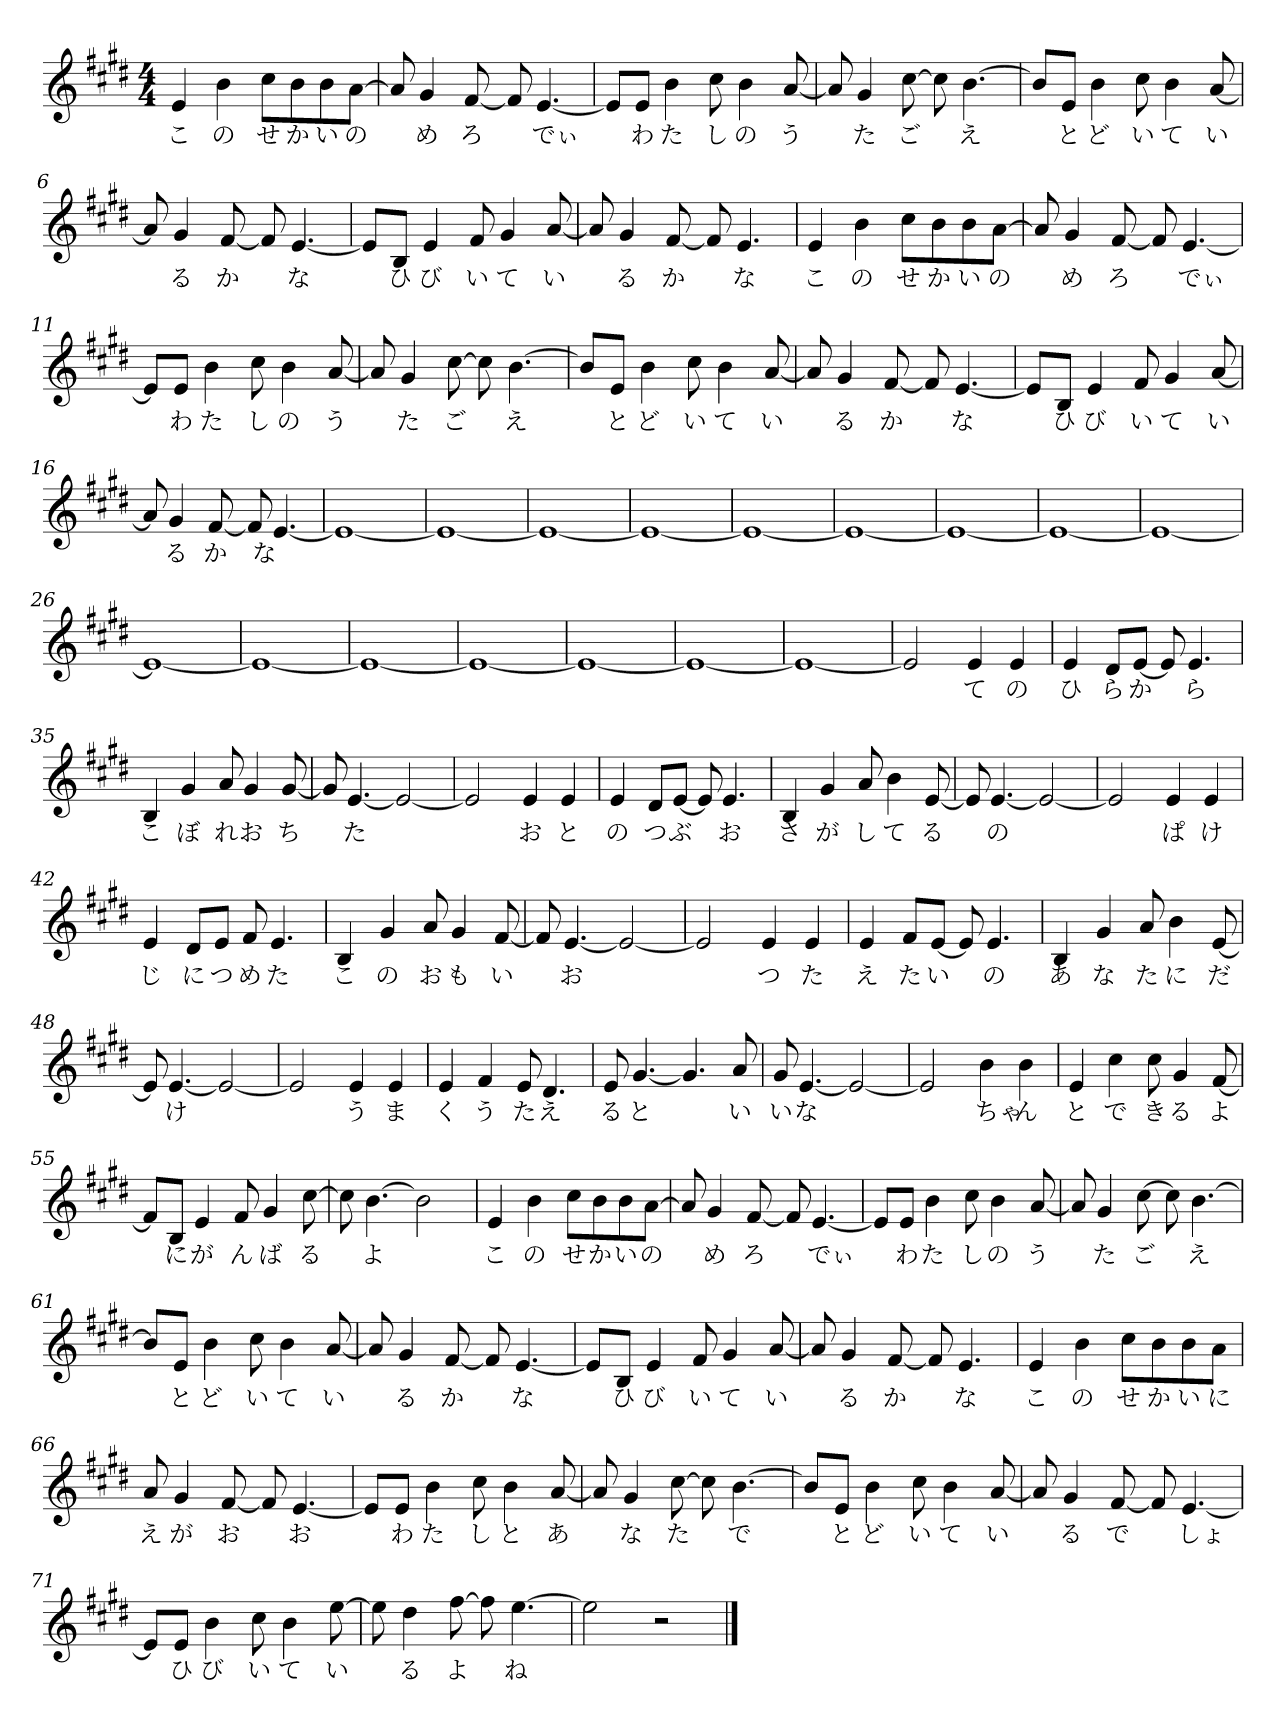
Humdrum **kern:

**kern	**text
*part1	*part1
*staff1	*staff1
*clefG2	*
*k[f#c#g#d#]	*
*M4/4	*
*MM125	*
=1	=1
4e	こ
4b	の
8cc#L	せ
8b	か
8b	い
[8aJ	の
=2	=2
8a]	.
4g#	め
[8f#	ろ
8f#]	.
[4.e	でぃ
=3	=3
8eL]	.
8eJ	わ
4b	た
8cc#	し
4b	の
[8a	う
=4	=4
8a]	.
4g#	た
[8cc#	ご
8cc#]	.
[4.b	え
=5	=5
8bL]	.
8eJ	と
4b	ど
8cc#	い
4b	て
[8a	い
=6	=6
8a]	.
4g#	る
[8f#	か
8f#]	.
[4.e	な
=7	=7
8eL]	.
8BJ	ひ
4e	び
8f#	い
4g#	て
[8a	い
=8	=8
8a]	.
4g#	る
[8f#	か
8f#]	.
4.e	な
=9	=9
4e	こ
4b	の
8cc#L	せ
8b	か
8b	い
[8aJ	の
=10	=10
8a]	.
4g#	め
[8f#	ろ
8f#]	.
[4.e	でぃ
=11	=11
8eL]	.
8eJ	わ
4b	た
8cc#	し
4b	の
[8a	う
=12	=12
8a]	.
4g#	た
[8cc#	ご
8cc#]	.
[4.b	え
=13	=13
8bL]	.
8eJ	と
4b	ど
8cc#	い
4b	て
[8a	い
=14	=14
8a]	.
4g#	る
[8f#	か
8f#]	.
[4.e	な
=15	=15
8eL]	.
8BJ	ひ
4e	び
8f#	い
4g#	て
[8a	い
=16	=16
8a]	.
4g#	る
[8f#	か
8f#]	.
[4.e	な
=17	=17
1e_	.
=18	=18
1e_	.
=19	=19
1e_	.
=20	=20
1e_	.
=21	=21
1e_	.
=22	=22
1e_	.
=23	=23
1e_	.
=24	=24
1e_	.
=25	=25
1e_	.
=26	=26
1e_	.
=27	=27
1e_	.
=28	=28
1e_	.
=29	=29
1e_	.
=30	=30
1e_	.
=31	=31
1e_	.
=32	=32
1e_	.
=33	=33
2e]	.
4e	て
4e	の
=34	=34
4e	ひ
8d#L	ら
[8eJ	か
8e]	.
4.e	ら
=35	=35
4B	こ
4g#	ぼ
8a	れ
4g#	お
[8g#	ち
=36	=36
8g#]	.
[4.e	た
2e_	.
=37	=37
2e]	.
4e	お
4e	と
=38	=38
4e	の
8d#L	つ
[8eJ	ぶ
8e]	.
4.e	お
=39	=39
4B	さ
4g#	が
8a	し
4b	て
[8e	る
=40	=40
8e]	.
[4.e	の
2e_	.
=41	=41
2e]	.
4e	ぱ
4e	け
=42	=42
4e	じ
8d#L	に
8eJ	つ
8f#	め
4.e	た
=43	=43
4B	こ
4g#	の
8a	お
4g#	も
[8f#	い
=44	=44
8f#]	.
[4.e	お
2e_	.
=45	=45
2e]	.
4e	つ
4e	た
=46	=46
4e	え
8f#L	た
[8eJ	い
8e]	.
4.e	の
=47	=47
4B	あ
4g#	な
8a	た
4b	に
[8e	だ
=48	=48
8e]	.
[4.e	け
2e_	.
=49	=49
2e]	.
4e	う
4e	ま
=50	=50
4e	く
4f#	う
8e	た
4.d#	え
=51	=51
8e	る
[4.g#	と
4.g#]	.
8a	い
=52	=52
8g#	い
[4.e	な
2e_	.
=53	=53
2e]	.
4b	ちゃ
4b	ん
=54	=54
4e	と
4cc#	で
8cc#	き
4g#	る
[8f#	よ
=55	=55
8f#L]	.
8BJ	に
4e	が
8f#	ん
4g#	ば
[8cc#	る
=56	=56
8cc#]	.
[4.b	よ
2b]	.
=57	=57
4e	こ
4b	の
8cc#L	せ
8b	か
8b	い
[8aJ	の
=58	=58
8a]	.
4g#	め
[8f#	ろ
8f#]	.
[4.e	でぃ
=59	=59
8eL]	.
8eJ	わ
4b	た
8cc#	し
4b	の
[8a	う
=60	=60
8a]	.
4g#	た
[8cc#	ご
8cc#]	.
[4.b	え
=61	=61
8bL]	.
8eJ	と
4b	ど
8cc#	い
4b	て
[8a	い
=62	=62
8a]	.
4g#	る
[8f#	か
8f#]	.
[4.e	な
=63	=63
8eL]	.
8BJ	ひ
4e	び
8f#	い
4g#	て
[8a	い
=64	=64
8a]	.
4g#	る
[8f#	か
8f#]	.
4.e	な
=65	=65
4e	こ
4b	の
8cc#L	せ
8b	か
8b	い
8aJ	に
=66	=66
8a	え
4g#	が
[8f#	お
8f#]	.
[4.e	お
=67	=67
8eL]	.
8eJ	わ
4b	た
8cc#	し
4b	と
[8a	あ
=68	=68
8a]	.
4g#	な
[8cc#	た
8cc#]	.
[4.b	で
=69	=69
8bL]	.
8eJ	と
4b	ど
8cc#	い
4b	て
[8a	い
=70	=70
8a]	.
4g#	る
[8f#	で
8f#]	.
[4.e	しょ
=71	=71
8eL]	.
8eJ	ひ
4b	び
8cc#	い
4b	て
[8ee	い
=72	=72
8ee]	.
4dd#	る
[8ff#	よ
8ff#]	.
[4.ee	ね
=73	=73
2ee]	.
2r	.
==	==
*-	*-
